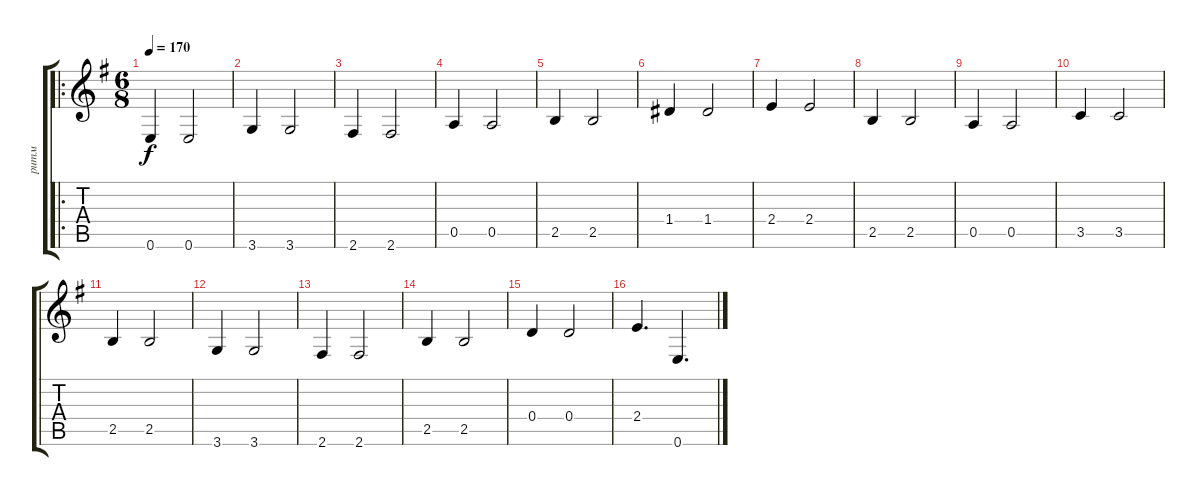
\track ("ритм" "ритм") {instrument acousticguitarsteel}
\staff {score tabs}
\tuning (E4 B3 G3 D3 A2 E2) {hide}
\ro
\ts (6 8)
\tempo 170
\clef g2
\ks eminor
0.6.4{dy f} 0.6.2 |
3.6.4 3.6.2 |
2.6.4 2.6.2 |
0.5.4 0.5.2 |
2.5.4 2.5.2 |
1.4.4 1.4.2 |
2.4.4 2.4.2 |
2.5.4 2.5.2 |
0.5.4 0.5.2 |
3.5.4 3.5.2 |
2.5.4 2.5.2 |
3.6.4 3.6.2 |
2.6.4 2.6.2 |
2.5.4 2.5.2 |
0.4.4 0.4.2 |
2.4.4{d} 0.6.4{d}
